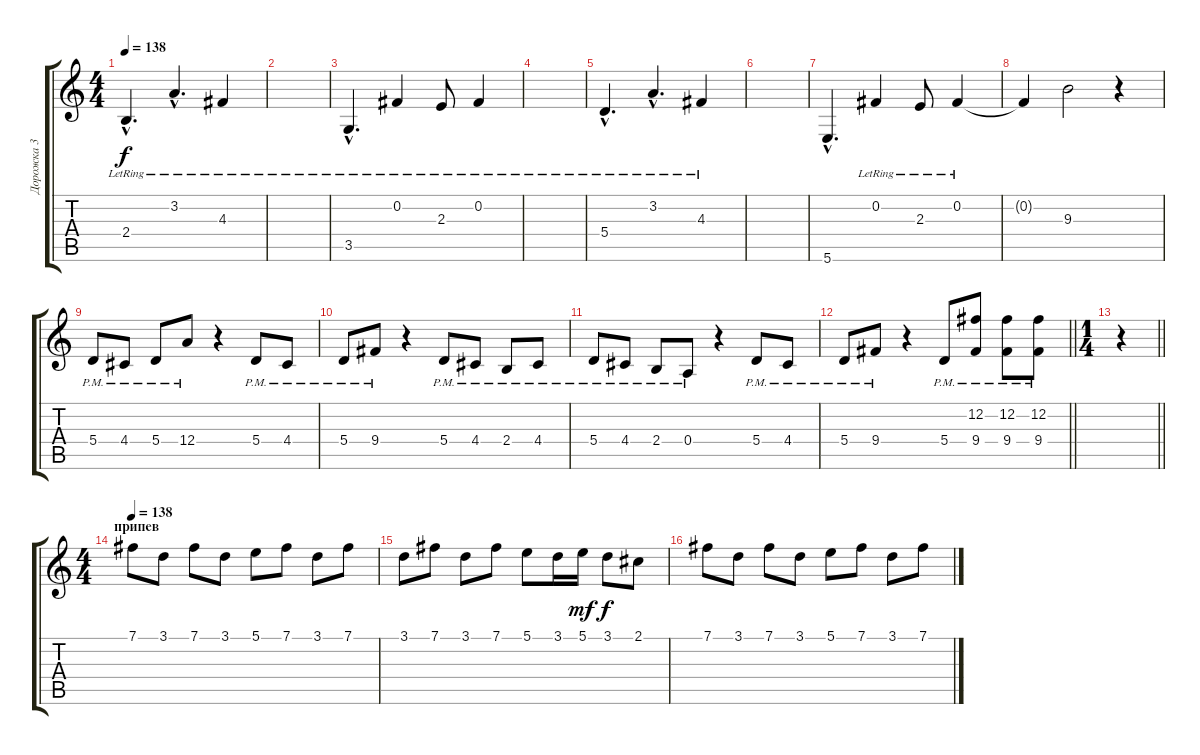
\track ("Дорожка 3" "Дорожка 3") {instrument distortionguitar}
\staff {score tabs}
\tuning (B3 Gb3 D3 A2 E2 B1) {hide}
\ts (4 4)
\tempo 138
\clef g2
\ks c
2.4{hac lr}.4{d dy f instrument electricguitarmuted} 3.2{hac lr}.4{d} 4.3{lr}.4 |
|
3.5{hac lr}.4{d} 0.2{lr}.4 2.3{lr}.8 0.2{lr}.4 |
|
5.4{hac lr}.4{d instrument electricguitarmuted} 3.2{hac lr}.4{d} 4.3{lr}.4 |
|
5.6{hac}.4{d} 0.2{lr}.4 2.3{lr}.8 0.2{lr}.4 |
0.2{t}.4 9.3.2 r.4 |
5.4{pm}.8{instrument distortionguitar} 4.4{pm}.8 5.4{pm}.8 12.4{pm}.8 r.4 5.4{pm}.8 4.4{pm}.8 |
5.4{pm}.8 9.4{pm}.8 r.4 5.4{pm}.8 4.4{pm}.8 2.4{pm}.8 4.4{pm}.8 |
5.4{pm}.8 4.4{pm}.8 2.4{pm}.8 0.4{pm}.8 r.4 5.4{pm}.8 4.4{pm}.8 |
\barLineRight lightlight
5.4{pm}.8 9.4{pm}.8 r.4 5.4{pm}.8 (12.2 9.4{pm}).8 (12.2 9.4{pm}).8 (12.2 9.4{pm}).8 |
\ts (1 4)
\barLineRight lightlight
r.4 |
\ts (4 4)
\section ("" "припев")
\tempo 138
7.1.8 3.1.8 7.1.8 3.1.8 5.1.8 7.1.8 3.1.8 7.1.8 |
3.1.8 7.1.8 3.1.8 7.1.8 5.1.8 3.1.16 5.1.16{dy mf} 3.1.8{dy f} 2.1.8 |
7.1.8 3.1.8 7.1.8 3.1.8 5.1.8 7.1.8 3.1.8 7.1.8
